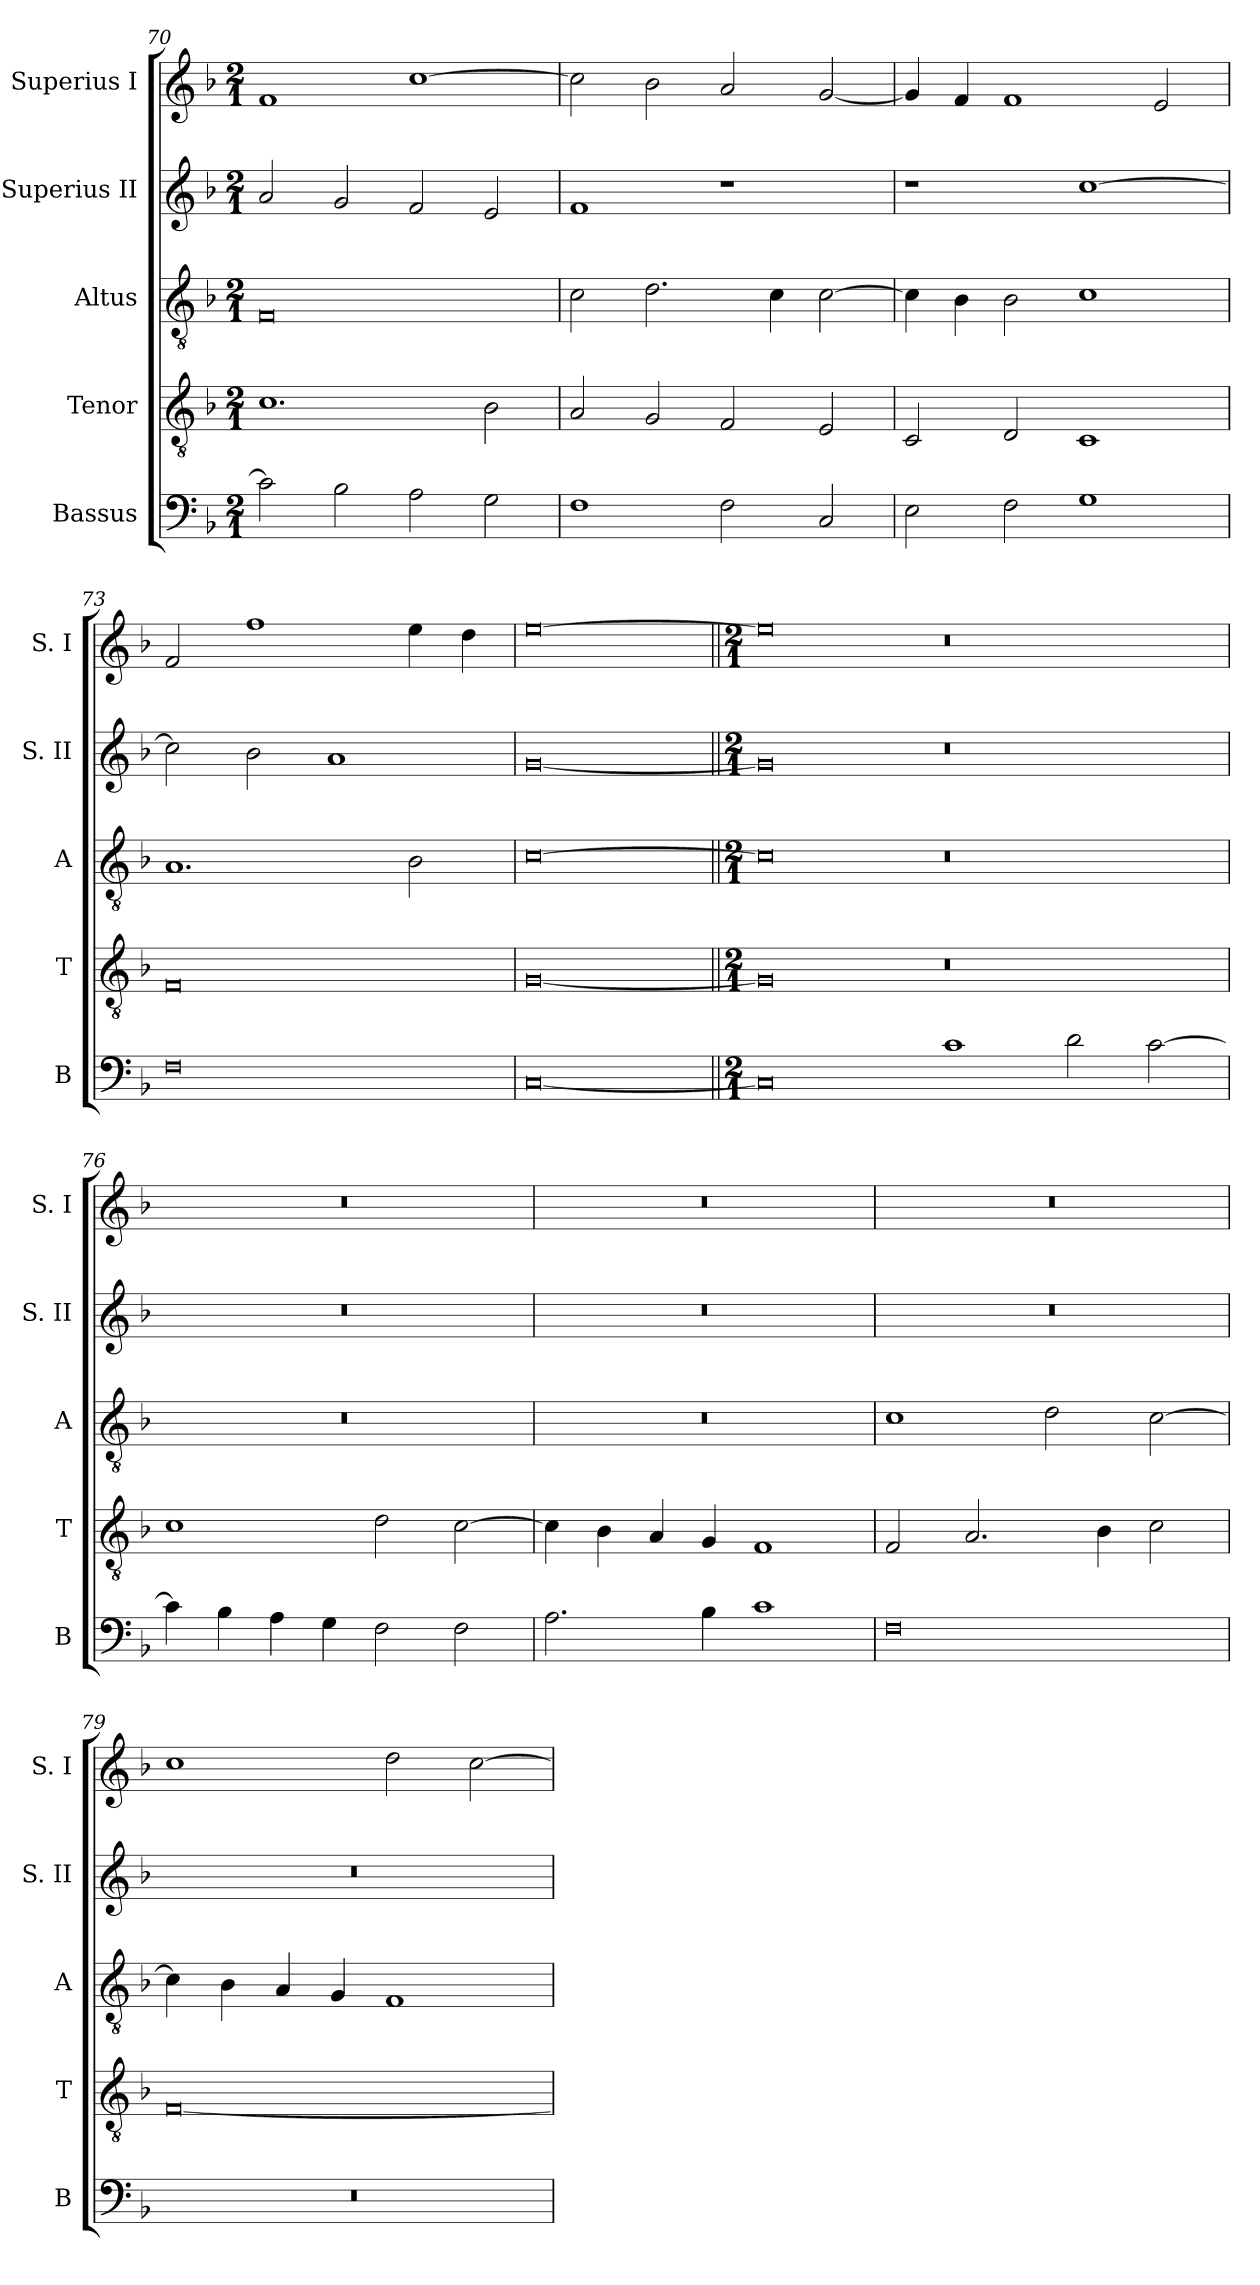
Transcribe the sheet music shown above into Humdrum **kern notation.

**kern	**kern	**kern	**kern	**kern
*part5	*part4	*part3	*part2	*part1
*staff5	*staff4	*staff3	*staff2	*staff1
*I"Bassus	*I"Tenor	*I"Altus	*I"Superius II	*I"Superius I
*I'B	*I'T	*I'A	*I'S. II	*I'S. I
*clefF4	*clefGv2	*clefGv2	*clefG2	*clefG2
*k[b-]	*k[b-]	*k[b-]	*k[b-]	*k[b-]
*F:	*F:	*F:	*F:	*F:
*M2/1	*M2/1	*M2/1	*M2/1	*M2/1
=70	=70	=70	=70	=70
2c]	1.c	0F	2a	1f
2B-	.	.	2g	.
2A	.	.	2f	[1cc
2G	2B-	.	2e	.
=71	=71	=71	=71	=71
1F	2A	2c	1f	2cc]
.	2G	2.d	.	2b-
2F	2F	.	1r	2a
.	.	4c	.	.
2C	2E	[2c	.	[2g
=72	=72	=72	=72	=72
2E	2C	4c]	1r	4g]
.	.	4B-	.	4f
2F	2D	2B-	.	1f
1G	1C	1c	[1cc	.
.	.	.	.	2e
=73	=73	=73	=73	=73
0F	0F	1.A	2cc]	2f
.	.	.	2b-	1ff
.	.	.	1a	.
.	.	2B-	.	4ee
.	.	.	.	4dd
=74	=74	=74	=74	=74
[0C	[0G	[0c	[0g	[0ee
=75||	=75||	=75||	=75||	=75||
*M2/1	*M2/1	*M2/1	*M2/1	*M2/1
0C]	0G]	0c]	0g]	0ee]
1c	0r	0r	0r	0r
2d	.	.	.	.
[2c	.	.	.	.
=76	=76	=76	=76	=76
4c]	1c	0r	0r	0r
4B-	.	.	.	.
4A	.	.	.	.
4G	.	.	.	.
2F	2d	.	.	.
2F	[2c	.	.	.
=77	=77	=77	=77	=77
2.A	4c]	0r	0r	0r
.	4B-	.	.	.
.	4A	.	.	.
4B-	4G	.	.	.
1c	1F	.	.	.
=78	=78	=78	=78	=78
0F	2F	1c	0r	0r
.	2.A	.	.	.
.	.	2d	.	.
.	4B-	.	.	.
.	2c	[2c	.	.
=79	=79	=79	=79	=79
0r	[0F	4c]	0r	1cc
.	.	4B-	.	.
.	.	4A	.	.
.	.	4G	.	.
.	.	1F	.	2dd
.	.	.	.	[2cc
=	=	=	=	=
*-	*-	*-	*-	*-
